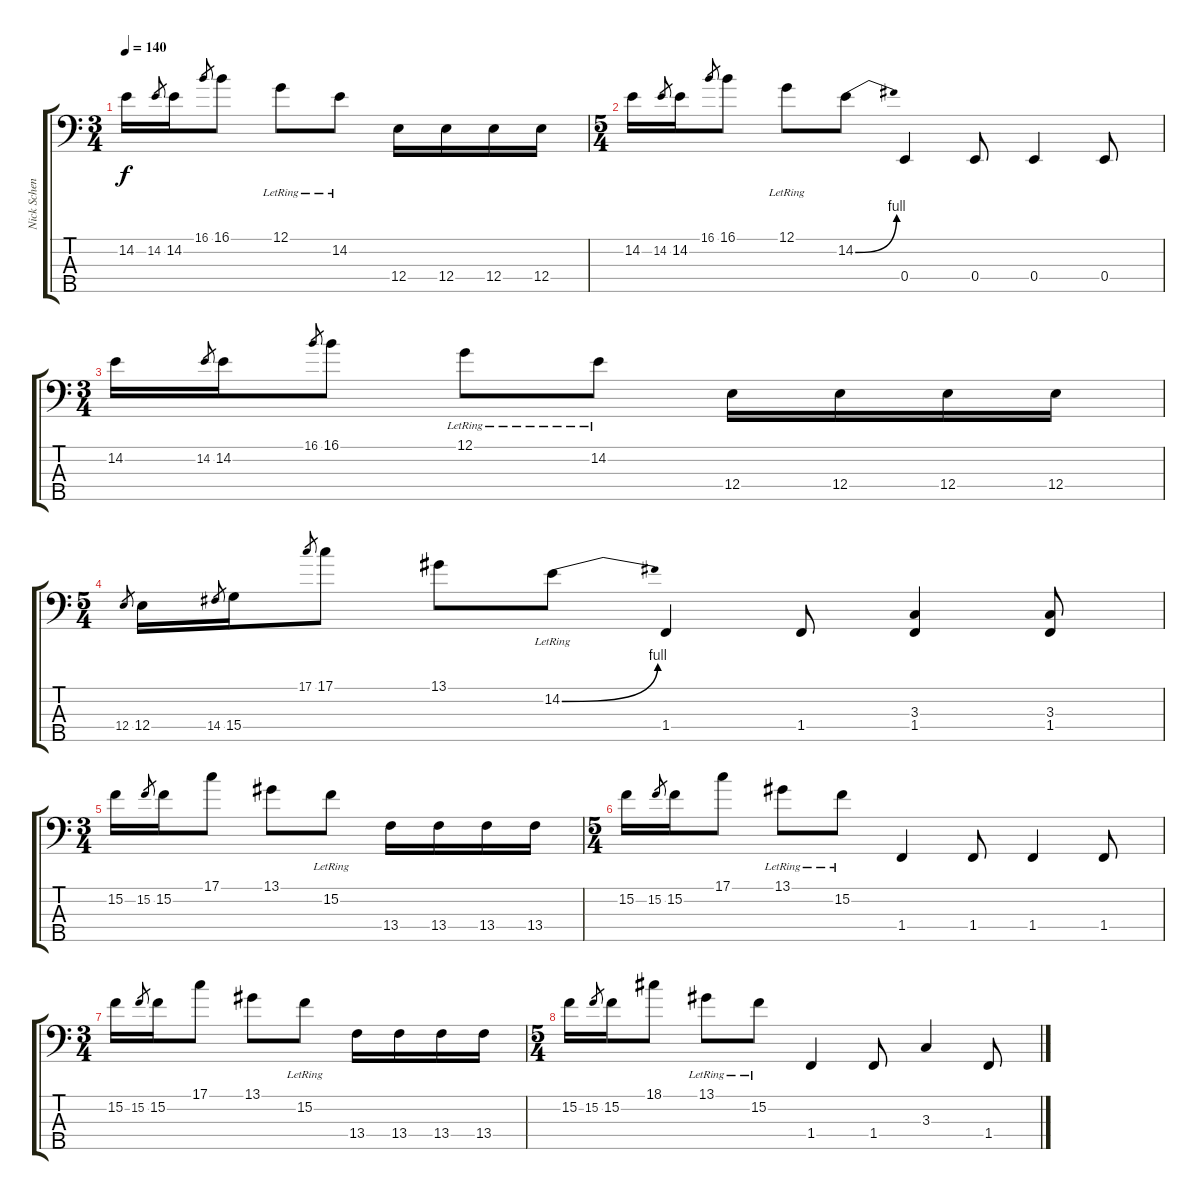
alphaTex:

\track ("Nick Schendzielos " "Nick Schen") {instrument distortionguitar}
\staff {score tabs}
\tuning (G2 D2 A1 E1 B0) {hide}
\ts (3 4)
\tempo 140
\clef f4
\ks c
14.2.16{dy f} 14.2.8{gr} 14.2.16 16.1.8{gr} 16.1.8 12.1{lr}.8 14.2{lr}.8 12.4.16 12.4.16 12.4.16 12.4.16 |
\ts (5 4)
14.2.16 14.2.8{gr} 14.2.16 16.1.8{gr} 16.1.8 12.1{lr}.8 14.2{be (bend 0 0 60 4)}.8 0.4.4 0.4.8 0.4.4 0.4.8 |
\ts (3 4)
14.2.16 14.2.8{gr} 14.2.16 16.1.8{gr} 16.1.8 12.1{lr}.8 14.2{lr}.8 12.4.16 12.4.16 12.4.16 12.4.16 |
\ts (5 4)
12.4.8{gr} 12.4.16 14.4.8{gr} 15.4.16 17.1.8{gr} 17.1.8 13.1.8 14.2{be (bend 0 0 60 4) lr}.8 1.4.4 1.4.8 (3.3 1.4).4 (3.3 1.4).8 |
\ts (3 4)
15.2.16 15.2.8{gr} 15.2.16 17.1.8 13.1.8 15.2{lr}.8 13.4.16 13.4.16 13.4.16 13.4.16 |
\ts (5 4)
15.2.16 15.2.8{gr} 15.2.16 17.1.8 13.1{lr}.8 15.2{lr}.8 1.4.4 1.4.8 1.4.4 1.4.8 |
\ts (3 4)
15.2.16 15.2.8{gr} 15.2.16 17.1.8 13.1.8 15.2{lr}.8 13.4.16 13.4.16 13.4.16 13.4.16 |
\ts (5 4)
15.2.16 15.2.8{gr} 15.2.16 18.1.8 13.1{lr}.8 15.2{lr}.8 1.4.4 1.4.8 3.3.4 1.4.8
